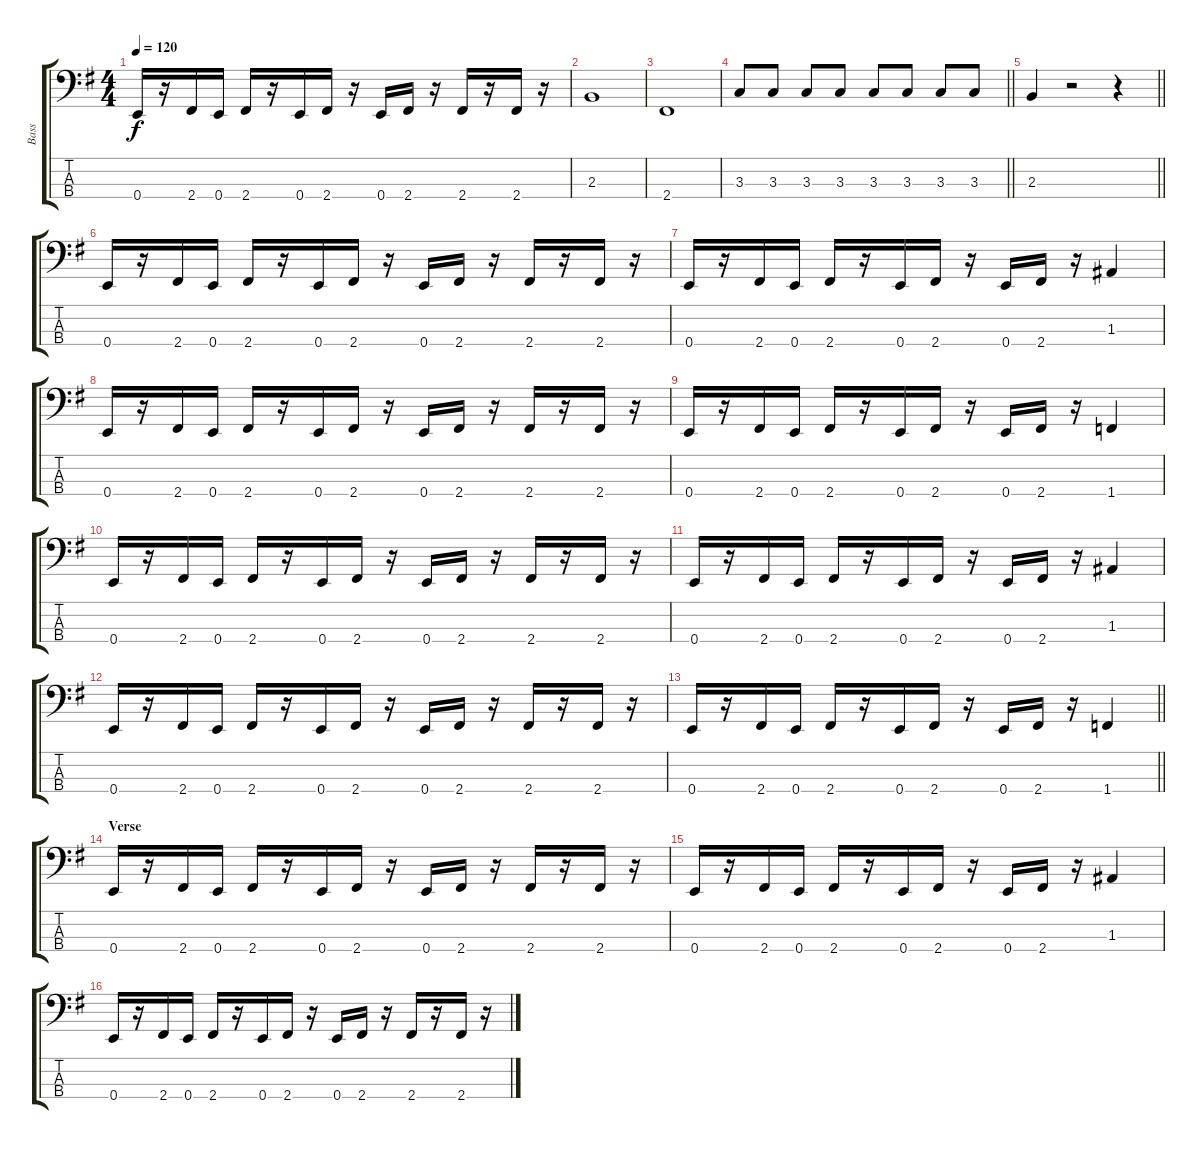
\track ("Bass" "Bass") {instrument electricbassfinger}
\staff {score tabs}
\tuning (G2 D2 A1 E1) {hide}
\ts (4 4)
\tempo 120
\clef f4
\ks g
0.4.16{dy f} r.16 2.4.16 0.4.16 2.4.16 r.16 0.4.16 2.4.16 r.16 0.4.16 2.4.16 r.16 2.4.16 r.16 2.4.16 r.16 |
2.3.1 |
2.4.1 |
\barLineRight lightlight
3.3.8 3.3.8 3.3.8 3.3.8 3.3.8 3.3.8 3.3.8 3.3.8 |
\barLineRight lightlight
2.3.4 r.2 r.4 |
0.4.16 r.16 2.4.16 0.4.16 2.4.16 r.16 0.4.16 2.4.16 r.16 0.4.16 2.4.16 r.16 2.4.16 r.16 2.4.16 r.16 |
0.4.16 r.16 2.4.16 0.4.16 2.4.16 r.16 0.4.16 2.4.16 r.16 0.4.16 2.4.16 r.16 1.3.4 |
0.4.16 r.16 2.4.16 0.4.16 2.4.16 r.16 0.4.16 2.4.16 r.16 0.4.16 2.4.16 r.16 2.4.16 r.16 2.4.16 r.16 |
0.4.16 r.16 2.4.16 0.4.16 2.4.16 r.16 0.4.16 2.4.16 r.16 0.4.16 2.4.16 r.16 1.4.4 |
0.4.16 r.16 2.4.16 0.4.16 2.4.16 r.16 0.4.16 2.4.16 r.16 0.4.16 2.4.16 r.16 2.4.16 r.16 2.4.16 r.16 |
0.4.16 r.16 2.4.16 0.4.16 2.4.16 r.16 0.4.16 2.4.16 r.16 0.4.16 2.4.16 r.16 1.3.4 |
0.4.16 r.16 2.4.16 0.4.16 2.4.16 r.16 0.4.16 2.4.16 r.16 0.4.16 2.4.16 r.16 2.4.16 r.16 2.4.16 r.16 |
\barLineRight lightlight
0.4.16 r.16 2.4.16 0.4.16 2.4.16 r.16 0.4.16 2.4.16 r.16 0.4.16 2.4.16 r.16 1.4.4 |
\section ("" "Verse")
0.4.16 r.16 2.4.16 0.4.16 2.4.16 r.16 0.4.16 2.4.16 r.16 0.4.16 2.4.16 r.16 2.4.16 r.16 2.4.16 r.16 |
0.4.16 r.16 2.4.16 0.4.16 2.4.16 r.16 0.4.16 2.4.16 r.16 0.4.16 2.4.16 r.16 1.3.4 |
0.4.16 r.16 2.4.16 0.4.16 2.4.16 r.16 0.4.16 2.4.16 r.16 0.4.16 2.4.16 r.16 2.4.16 r.16 2.4.16 r.16
